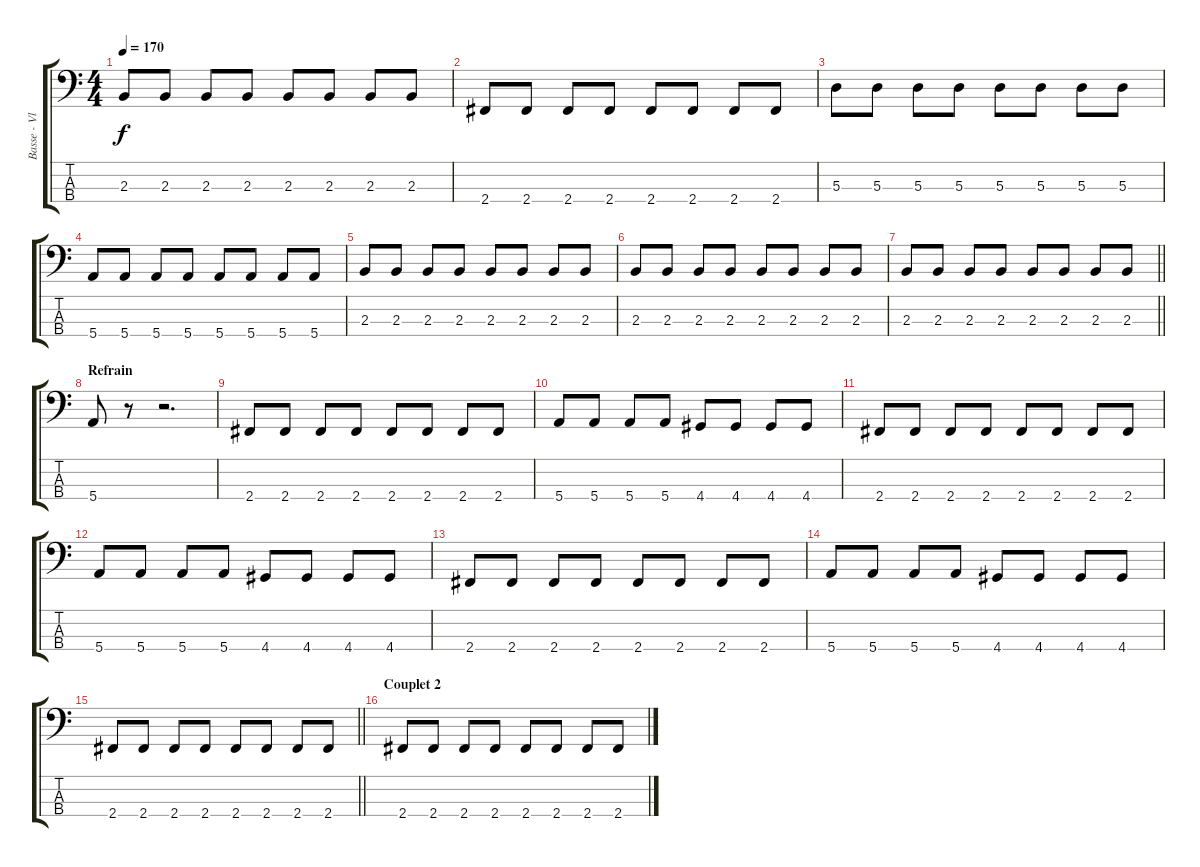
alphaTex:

\track ("Basse - Vlad" "Basse - Vl") {instrument electricbasspick}
\staff {score tabs}
\tuning (G2 D2 A1 E1) {hide}
\ts (4 4)
\tempo 170
\clef f4
\ks c
2.3.8{dy f} 2.3.8 2.3.8 2.3.8 2.3.8 2.3.8 2.3.8 2.3.8 |
2.4.8 2.4.8 2.4.8 2.4.8 2.4.8 2.4.8 2.4.8 2.4.8 |
5.3.8 5.3.8 5.3.8 5.3.8 5.3.8 5.3.8 5.3.8 5.3.8 |
5.4.8 5.4.8 5.4.8 5.4.8 5.4.8 5.4.8 5.4.8 5.4.8 |
2.3.8 2.3.8 2.3.8 2.3.8 2.3.8 2.3.8 2.3.8 2.3.8 |
2.3.8 2.3.8 2.3.8 2.3.8 2.3.8 2.3.8 2.3.8 2.3.8 |
\barLineRight lightlight
2.3.8 2.3.8 2.3.8 2.3.8 2.3.8 2.3.8 2.3.8 2.3.8 |
\section ("" "Refrain")
5.4.8 r.8 r.2{d} |
2.4.8 2.4.8 2.4.8 2.4.8 2.4.8 2.4.8 2.4.8 2.4.8 |
5.4.8 5.4.8 5.4.8 5.4.8 4.4.8 4.4.8 4.4.8 4.4.8 |
2.4.8 2.4.8 2.4.8 2.4.8 2.4.8 2.4.8 2.4.8 2.4.8 |
5.4.8 5.4.8 5.4.8 5.4.8 4.4.8 4.4.8 4.4.8 4.4.8 |
2.4.8 2.4.8 2.4.8 2.4.8 2.4.8 2.4.8 2.4.8 2.4.8 |
5.4.8 5.4.8 5.4.8 5.4.8 4.4.8 4.4.8 4.4.8 4.4.8 |
\barLineRight lightlight
2.4.8 2.4.8 2.4.8 2.4.8 2.4.8 2.4.8 2.4.8 2.4.8 |
\section ("" "Couplet 2")
2.4.8 2.4.8 2.4.8 2.4.8 2.4.8 2.4.8 2.4.8 2.4.8
